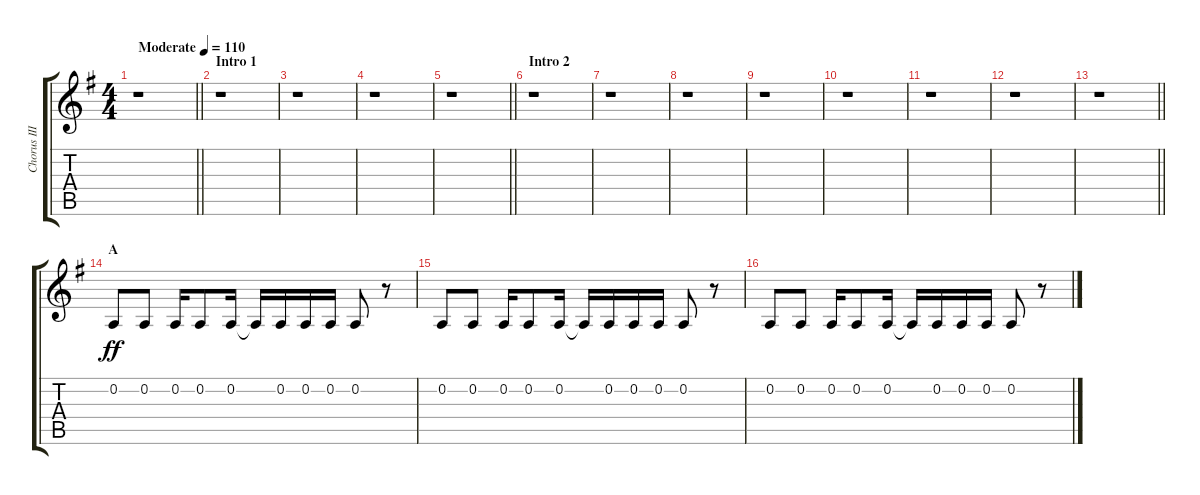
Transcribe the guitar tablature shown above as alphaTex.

\track ("Chorus III" "Chorus III") {instrument voiceoohs}
\staff {score tabs}
\tuning (D4 A3 F3 C3 G2 D2) {hide}
\ts (4 4)
\tempo (110 "Moderate")
\clef g2
\barLineRight lightlight
\ks g
r.1{dy ff instrument voiceoohs} |
\section ("" "Intro 1")
r.1 |
r.1 |
r.1 |
\barLineRight lightlight
r.1 |
\section ("" "Intro 2")
r.1 |
r.1 |
r.1 |
r.1 |
r.1 |
r.1 |
r.1 |
\barLineRight lightlight
r.1 |
\section ("" "A")
0.2.8 0.2.8 0.2.16 0.2.8 0.2.16 0.2{t}.16 0.2.16 0.2.16 0.2.16 0.2.8 r.8 |
0.2.8 0.2.8 0.2.16 0.2.8 0.2.16 0.2{t}.16 0.2.16 0.2.16 0.2.16 0.2.8 r.8 |
0.2.8 0.2.8 0.2.16 0.2.8 0.2.16 0.2{t}.16 0.2.16 0.2.16 0.2.16 0.2.8 r.8
